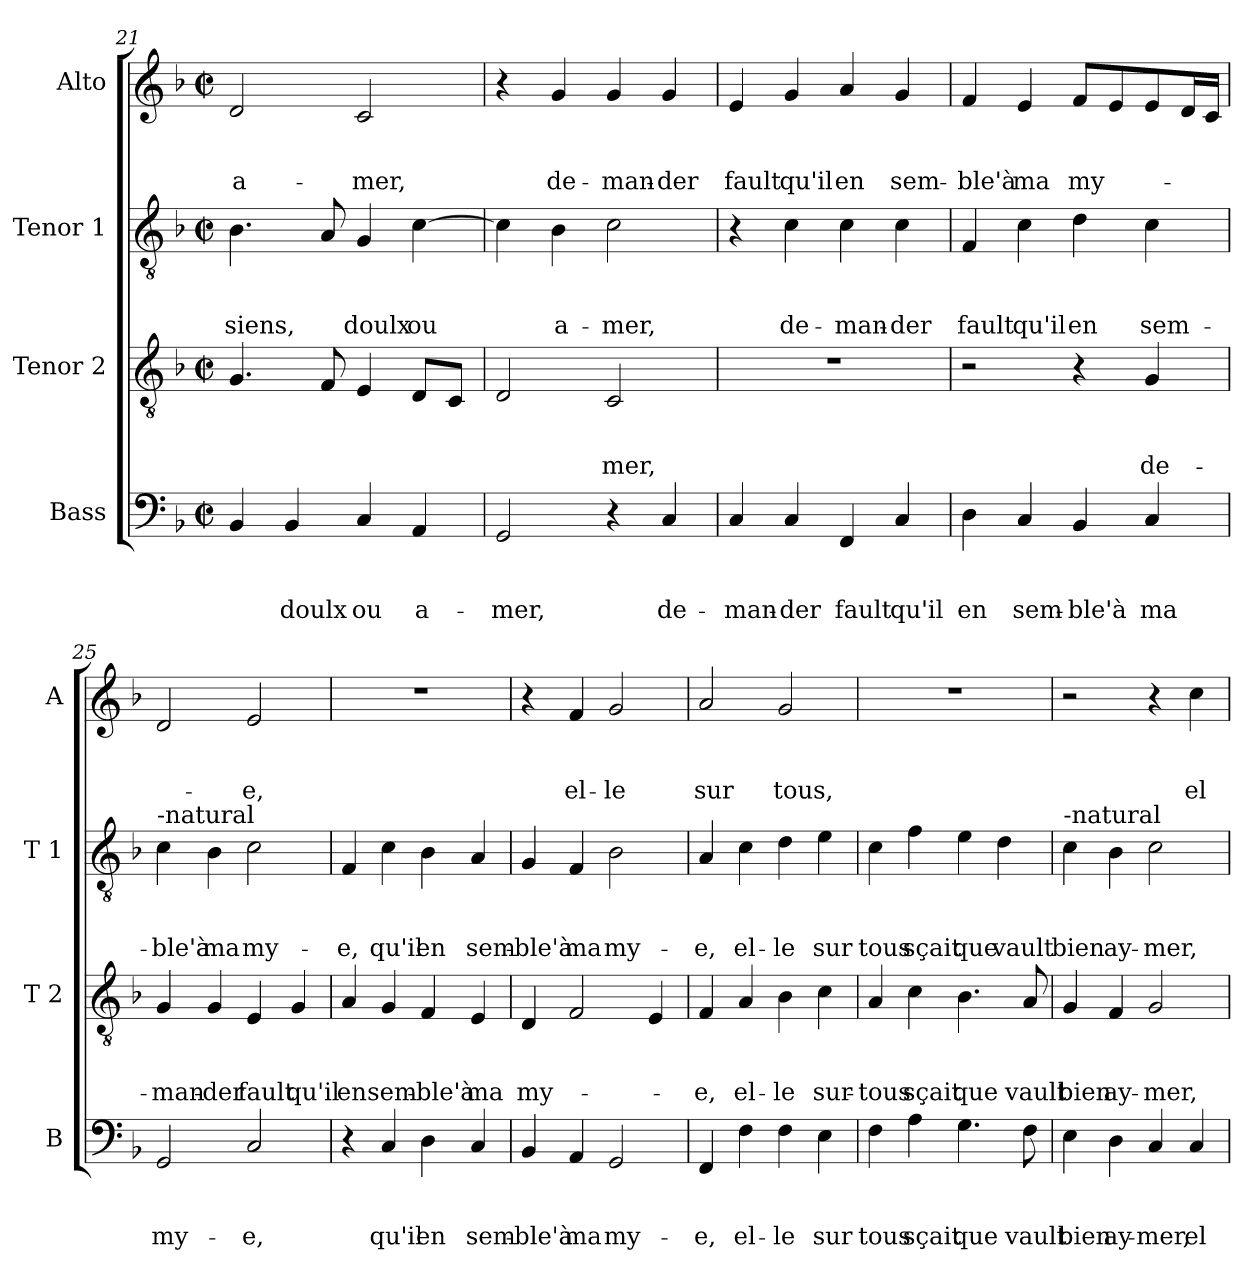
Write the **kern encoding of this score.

**kern	**text	**text	**text	**kern	**text	**text	**text	**kern	**text	**text	**text	**kern	**text	**text	**text
*part4	*part4	*part4	*part4	*part3	*part3	*part3	*part3	*part2	*part2	*part2	*part2	*part1	*part1	*part1	*part1
*staff4	*staff4	*staff4	*staff4	*staff3	*staff3	*staff3	*staff3	*staff2	*staff2	*staff2	*staff2	*staff1	*staff1	*staff1	*staff1
*I"Bass	*	*	*	*I"Tenor 2	*	*	*	*I"Tenor 1	*	*	*	*I"Alto	*	*	*
*I'B	*	*	*	*I'T 2	*	*	*	*I'T 1	*	*	*	*I'A	*	*	*
*clefF4	*	*	*	*clefGv2	*	*	*	*clefGv2	*	*	*	*clefG2	*	*	*
*k[b-]	*	*	*	*k[b-]	*	*	*	*k[b-]	*	*	*	*k[b-]	*	*	*
*F:	*	*	*	*F:	*	*	*	*F:	*	*	*	*F:	*	*	*
*M2/2	*	*	*	*M2/2	*	*	*	*M2/2	*	*	*	*M2/2	*	*	*
*met(c|)	*	*	*	*met(c|)	*	*	*	*met(c|)	*	*	*	*met(c|)	*	*	*
=21	=21	=21	=21	=21	=21	=21	=21	=21	=21	=21	=21	=21	=21	=21	=21
!	!	!	!	!	!	!	!	!	!	!	!LO:LY:b	!	!	!	!LO:LY:b
4BB-/	.	.	.	4.G/	.	.	.	4.B-\	.	.	siens,	2d/	.	.	a-
!	!	!	!LO:LY:b	!	!	!	!	!	!	!	!	!	!	!	!
4BB-/	.	.	doulx	.	.	.	.	.	.	.	.	.	.	.	.
.	.	.	.	8F/	.	.	.	8A/	.	.	.	.	.	.	.
!	!	!	!LO:LY:b	!	!	!	!	!	!	!	!LO:LY:b	!	!	!	!LO:LY:b
4C/	.	.	ou	4E/	.	.	.	4G/	.	.	doulx	2c/	.	.	-mer,
!	!	!	!LO:LY:b	!	!	!	!	!	!	!	!LO:LY:b	!	!	!	!
4AA/	.	.	a-	8D/L	.	.	.	[4c\	.	.	ou	.	.	.	.
.	.	.	.	8C/J	.	.	.	.	.	.	.	.	.	.	.
=22	=22	=22	=22	=22	=22	=22	=22	=22	=22	=22	=22	=22	=22	=22	=22
!	!	!	!LO:LY:b	!	!	!	!	!	!	!	!	!	!	!	!
2GG/	.	.	-mer,	2D/	.	.	.	4c\]	.	.	.	4r	.	.	.
!	!	!	!	!	!	!	!	!	!	!	!LO:LY:b	!	!	!	!LO:LY:b
.	.	.	.	.	.	.	.	4B-\	.	.	a-	4g/	.	.	de-
!	!	!	!	!	!	!	!LO:LY:b	!	!	!	!LO:LY:b	!	!	!	!LO:LY:b
4r	.	.	.	2C/	.	.	-mer,	2c\	.	.	-mer,	4g/	.	.	-man-
!	!	!	!LO:LY:b	!	!	!	!	!	!	!	!	!	!	!	!LO:LY:b
4C/	.	.	de-	.	.	.	.	.	.	.	.	4g/	.	.	-der
=23	=23	=23	=23	=23	=23	=23	=23	=23	=23	=23	=23	=23	=23	=23	=23
!	!	!	!LO:LY:b	!	!	!	!	!	!	!	!	!	!	!	!LO:LY:b
4C/	.	.	-man-	1r	.	.	.	4r	.	.	.	4e/	.	.	fault
!	!	!	!LO:LY:b	!	!	!	!	!	!	!	!LO:LY:b	!	!	!	!LO:LY:b
4C/	.	.	-der	.	.	.	.	4c\	.	.	de-	4g/	.	.	qu'il
!	!	!	!LO:LY:b	!	!	!	!	!	!	!	!LO:LY:b	!	!	!	!LO:LY:b
4FF/	.	.	fault	.	.	.	.	4c\	.	.	-man-	4a/	.	.	en
!	!	!	!LO:LY:b	!	!	!	!	!	!	!	!LO:LY:b	!	!	!	!LO:LY:b
4C/	.	.	qu'il	.	.	.	.	4c\	.	.	-der	4g/	.	.	sem-
!!LO:LB:g=z
=24	=24	=24	=24	=24	=24	=24	=24	=24	=24	=24	=24	=24	=24	=24	=24
!	!	!	!LO:LY:b	!	!	!	!	!	!	!	!LO:LY:b	!	!	!	!LO:LY:b
4D\	.	.	en	2r	.	.	.	4F/	.	.	fault	4f/	.	.	-ble'à
!	!	!	!LO:LY:b	!	!	!	!	!	!	!	!LO:LY:b	!	!	!	!LO:LY:b
4C/	.	.	sem-	.	.	.	.	4c\	.	.	qu'il	4e/	.	.	ma
!	!	!	!LO:LY:b	!	!	!	!	!	!	!	!LO:LY:b	!	!	!	!LO:LY:b
4BB-/	.	.	-ble'à	4r	.	.	.	4d\	.	.	en	8f/L	.	.	my-
.	.	.	.	.	.	.	.	.	.	.	.	8e/	.	.	.
!	!	!	!LO:LY:b	!	!	!	!LO:LY:b	!	!	!	!LO:LY:b	!	!	!	!
4C/	.	.	ma	4G/	.	.	de-	4c\	.	.	sem-	8e/	.	.	.
.	.	.	.	.	.	.	.	.	.	.	.	16d/L	.	.	.
.	.	.	.	.	.	.	.	.	.	.	.	16c/JJ	.	.	.
=25	=25	=25	=25	=25	=25	=25	=25	=25	=25	=25	=25	=25	=25	=25	=25
!	!	!	!	!	!	!	!	!LO:TX:a:t=-natural	!	!	!	!	!	!	!
!	!	!	!LO:LY:b	!	!	!	!LO:LY:b	!	!	!	!LO:LY:b	!	!	!	!
2GG/	.	.	my-	4G/	.	.	-man-	4c\	.	.	-ble'à	2d/	.	.	.
!	!	!	!	!	!	!	!LO:LY:b	!	!	!	!LO:LY:b	!	!	!	!
.	.	.	.	4G/	.	.	-der	4B-\	.	.	ma	.	.	.	.
!	!	!	!LO:LY:b	!	!	!	!LO:LY:b	!	!	!	!LO:LY:b	!	!	!	!LO:LY:b
2C/	.	.	-e,	4E/	.	.	fault	2c\	.	.	my-	2e/	.	.	-e,
!	!	!	!	!	!	!	!LO:LY:b	!	!	!	!	!	!	!	!
.	.	.	.	4G/	.	.	qu'il	.	.	.	.	.	.	.	.
=26	=26	=26	=26	=26	=26	=26	=26	=26	=26	=26	=26	=26	=26	=26	=26
!	!	!	!	!	!	!	!LO:LY:b	!	!	!	!LO:LY:b	!	!	!	!
4r	.	.	.	4A/	.	.	en	4F/	.	.	-e,	1r	.	.	.
!	!	!	!LO:LY:b	!	!	!	!LO:LY:b	!	!	!	!LO:LY:b	!	!	!	!
4C/	.	.	qu'il	4G/	.	.	sem-	4c\	.	.	qu'il	.	.	.	.
!	!	!	!LO:LY:b	!	!	!	!LO:LY:b	!	!	!	!LO:LY:b	!	!	!	!
4D\	.	.	en	4F/	.	.	-ble'à	4B-\	.	.	en	.	.	.	.
!	!	!	!LO:LY:b	!	!	!	!LO:LY:b	!	!	!	!LO:LY:b	!	!	!	!
4C/	.	.	sem-	4E/	.	.	ma	4A/	.	.	sem-	.	.	.	.
=27	=27	=27	=27	=27	=27	=27	=27	=27	=27	=27	=27	=27	=27	=27	=27
!	!	!	!LO:LY:b	!	!	!	!LO:LY:b	!	!	!	!LO:LY:b	!	!	!	!
4BB-/	.	.	-ble'à	4D/	.	.	my-	4G/	.	.	-ble'à	4r	.	.	.
!	!	!	!LO:LY:b	!	!	!	!	!	!	!	!LO:LY:b	!	!	!	!LO:LY:b
4AA/	.	.	ma	2F/	.	.	.	4F/	.	.	ma	4f/	.	.	el-
!	!	!	!LO:LY:b	!	!	!	!	!	!	!	!LO:LY:b	!	!	!	!LO:LY:b
2GG/	.	.	my-	.	.	.	.	2B-\	.	.	my-	2g/	.	.	-le
.	.	.	.	4E/	.	.	.	.	.	.	.	.	.	.	.
=28	=28	=28	=28	=28	=28	=28	=28	=28	=28	=28	=28	=28	=28	=28	=28
!	!	!	!LO:LY:b	!	!	!	!LO:LY:b	!	!	!	!LO:LY:b	!	!	!	!LO:LY:b
4FF/	.	.	-e,	4F/	.	.	-e,	4A/	.	.	-e,	2a/	.	.	sur
!	!	!	!LO:LY:b	!	!	!	!LO:LY:b	!	!	!	!LO:LY:b	!	!	!	!
4F\	.	.	el-	4A/	.	.	el-	4c\	.	.	el-	.	.	.	.
!	!	!	!LO:LY:b	!	!	!	!LO:LY:b	!	!	!	!LO:LY:b	!	!	!	!LO:LY:b
4F\	.	.	-le	4B-\	.	.	-le	4d\	.	.	-le	2g/	.	.	tous,
!	!	!	!LO:LY:b	!	!	!	!LO:LY:b	!	!	!	!LO:LY:b	!	!	!	!
4E\	.	.	sur	4c\	.	.	sur-	4e\	.	.	sur	.	.	.	.
!!LO:PB:g=z
=29	=29	=29	=29	=29	=29	=29	=29	=29	=29	=29	=29	=29	=29	=29	=29
!	!	!	!LO:LY:b	!	!	!	!LO:LY:b	!	!	!	!LO:LY:b	!	!	!	!
4F\	.	.	tous	4A/	.	.	-tous	4c\	.	.	tous	1r	.	.	.
!	!	!	!LO:LY:b	!	!	!	!LO:LY:b	!	!	!	!LO:LY:b	!	!	!	!
4A\	.	.	sçait	4c\	.	.	sçait	4f\	.	.	sçait	.	.	.	.
!	!	!	!LO:LY:b	!	!	!	!LO:LY:b	!	!	!	!LO:LY:b	!	!	!	!
4.G\	.	.	que	4.B-\	.	.	que	4e\	.	.	que	.	.	.	.
!	!	!	!	!	!	!	!	!	!	!	!LO:LY:b	!	!	!	!
.	.	.	.	.	.	.	.	4d\	.	.	vault	.	.	.	.
!	!	!	!LO:LY:b	!	!	!	!LO:LY:b	!	!	!	!	!	!	!	!
8F\	.	.	vault	8A/	.	.	vault	.	.	.	.	.	.	.	.
=30	=30	=30	=30	=30	=30	=30	=30	=30	=30	=30	=30	=30	=30	=30	=30
!	!	!	!	!	!	!	!	!LO:TX:a:t=-natural	!	!	!	!	!	!	!
!	!	!	!LO:LY:b	!	!	!	!LO:LY:b	!	!	!	!LO:LY:b	!	!	!	!
4E\	.	.	bien	4G/	.	.	bien	4c\	.	.	bien	2r	.	.	.
!	!	!	!LO:LY:b	!	!	!	!LO:LY:b	!	!	!	!LO:LY:b	!	!	!	!
4D\	.	.	ay-	4F/	.	.	ay-	4B-\	.	.	ay-	.	.	.	.
!	!	!	!LO:LY:b	!	!	!	!LO:LY:b	!	!	!	!LO:LY:b	!	!	!	!
4C/	.	.	-mer,	2G/	.	.	-mer,	2c\	.	.	-mer,	4r	.	.	.
!	!	!	!LO:LY:b	!	!	!	!	!	!	!	!	!	!	!	!LO:LY:b
4C/	.	.	el-	.	.	.	.	.	.	.	.	4cc\	.	.	el-
=	=	=	=	=	=	=	=	=	=	=	=	=	=	=	=
*-	*-	*-	*-	*-	*-	*-	*-	*-	*-	*-	*-	*-	*-	*-	*-
